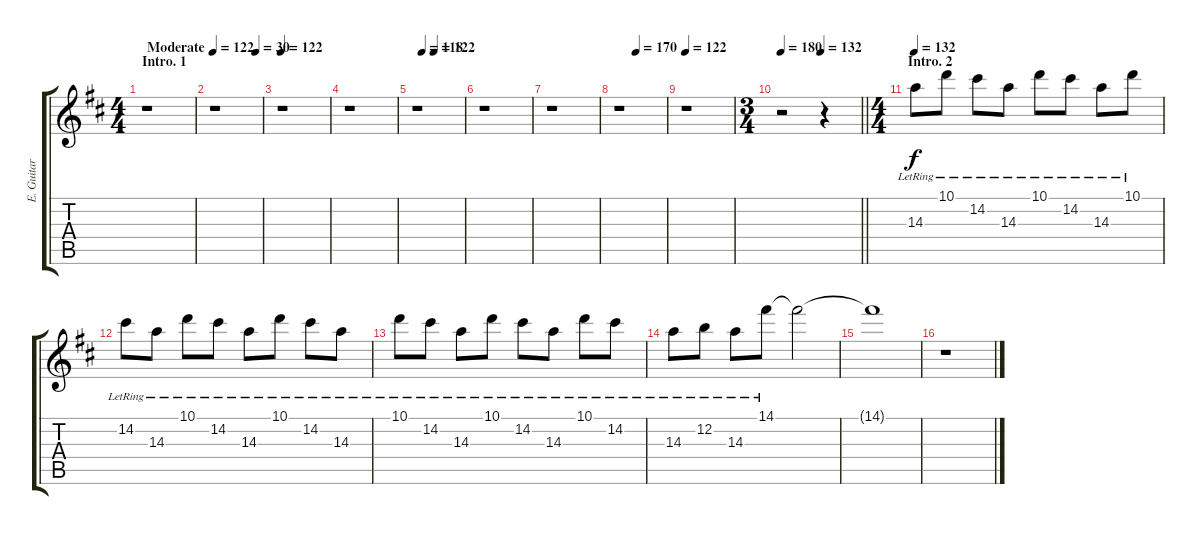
\track ("E. Guitar III" "E. Guitar ") {instrument electricguitarclean}
\staff {score tabs}
\tuning (E4 B3 G3 D3 A2 E2) {hide}
\ts (4 4)
\section ("" "Intro. 1")
\tempo (122 "Moderate")
\clef g2
\ks d
r.1{dy f instrument electricguitarclean} |
\tempo (30 0.875)
r.1 |
\tempo 122
r.1 |
r.1 |
\tempo (118 0.125)
\tempo (122 0.375)
r.1 |
r.1 |
r.1 |
\tempo (170 0.375)
r.1 |
\tempo 132
\tempo 122
r.1 |
\ts (3 4)
\tempo 180
\tempo (132 0.5)
\barLineRight lightlight
r.2 r.4 |
\ts (4 4)
\section ("" "Intro. 2")
\tempo 132
14.3{lr}.8 10.1{lr}.8 14.2{lr}.8 14.3{lr}.8 10.1{lr}.8 14.2{lr}.8 14.3{lr}.8 10.1{lr}.8 |
14.2{lr}.8 14.3{lr}.8 10.1{lr}.8 14.2{lr}.8 14.3{lr}.8 10.1{lr}.8 14.2{lr}.8 14.3{lr}.8 |
10.1{lr}.8 14.2{lr}.8 14.3{lr}.8 10.1{lr}.8 14.2{lr}.8 14.3{lr}.8 10.1{lr}.8 14.2{lr}.8 |
14.3{lr}.8 12.2{lr}.8 14.3{lr}.8 14.1{lr}.8 14.1{t}.2 |
14.1{t}.1 |
r.1
